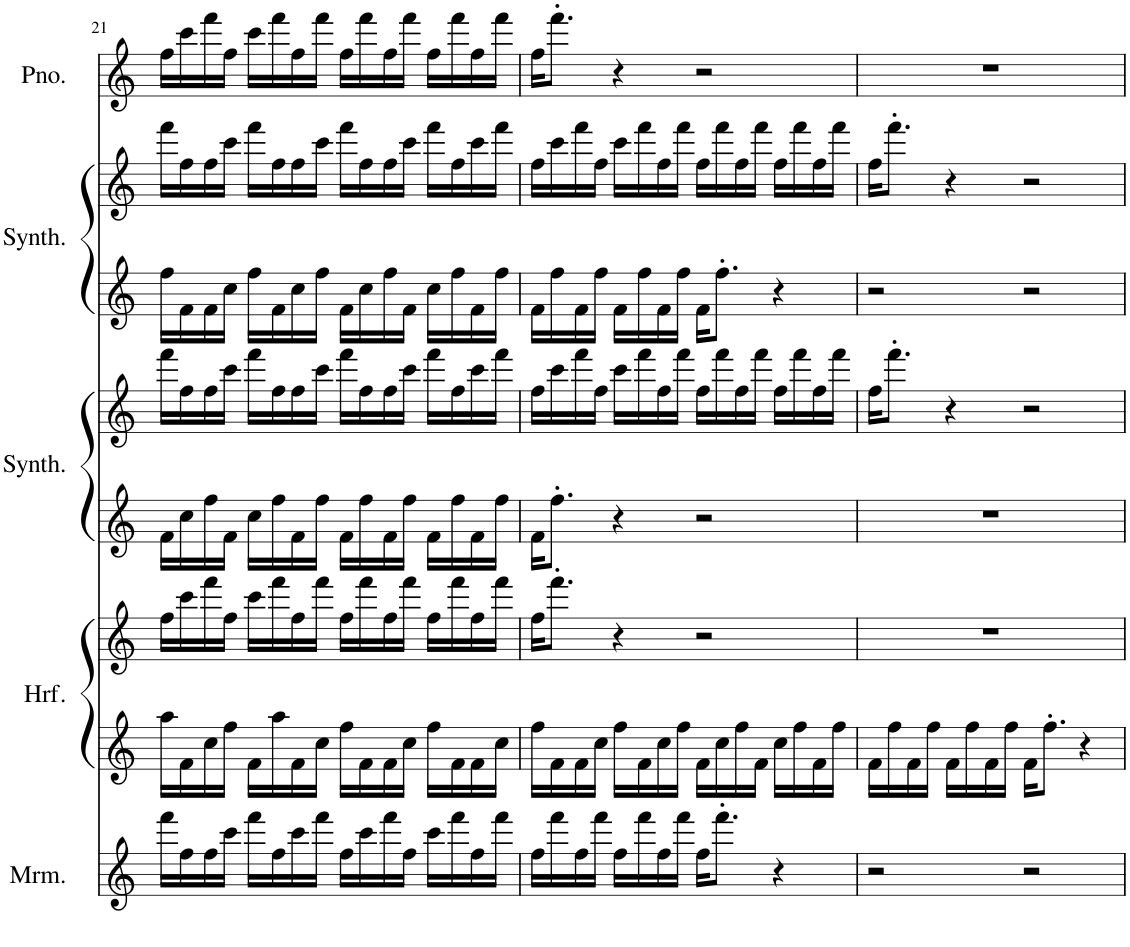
**kern	**kern	**kern	**kern	**kern	**kern	**kern	**kern
*part5	*part4	*part4	*part3	*part3	*part2	*part2	*part1
*staff8	*staff7	*staff6	*staff5	*staff4	*staff3	*staff2	*staff1
*I"Marimba	*I"Harfe	*	*I"String Synthesizer	*	*I"Atmosphere Synthesizer	*	*I"Piano
*I'Mrm.	*I'Hrf.	*	*I'Synth.	*	*I'Synth.	*	*I'Pno.
!!LO:PB:g=z
*clefG2	*clefG2	*clefG2	*clefG2	*clefG2	*clefG2	*clefG2	*clefG2
*k[]	*k[]	*k[]	*k[]	*k[]	*k[]	*k[]	*k[]
*M4/4	*M4/4	*M4/4	*M4/4	*M4/4	*M4/4	*M4/4	*M4/4
=21	=21	=21	=21	=21	=21	=21	=21
16fff\LL	16aa\LL	16ff\LL	16f\LL	16fff\LL	16ff\LL	16fff\LL	16ff\LL
16ff\	16f\	16ccc\	16cc\	16ff\	16f\	16ff\	16ccc\
16ff\	16cc\	16fff\	16ff\	16ff\	16f\	16ff\	16fff\
16ccc\JJ	16ff\JJ	16ff\JJ	16f\JJ	16ccc\JJ	16cc\JJ	16ccc\JJ	16ff\JJ
16fff\LL	16f\LL	16ccc\LL	16cc\LL	16fff\LL	16ff\LL	16fff\LL	16ccc\LL
16ff\	16aa\	16fff\	16ff\	16ff\	16f\	16ff\	16fff\
16ccc\	16f\	16ff\	16f\	16ff\	16cc\	16ff\	16ff\
16fff\JJ	16cc\JJ	16fff\JJ	16ff\JJ	16ccc\JJ	16ff\JJ	16ccc\JJ	16fff\JJ
16ff\LL	16ff\LL	16ff\LL	16f\LL	16fff\LL	16f\LL	16fff\LL	16ff\LL
16ccc\	16f\	16fff\	16ff\	16ff\	16cc\	16ff\	16fff\
16fff\	16f\	16ff\	16f\	16ff\	16ff\	16ff\	16ff\
16ff\JJ	16cc\JJ	16fff\JJ	16ff\JJ	16ccc\JJ	16f\JJ	16ccc\JJ	16fff\JJ
16ccc\LL	16ff\LL	16ff\LL	16f\LL	16fff\LL	16cc\LL	16fff\LL	16ff\LL
16fff\	16f\	16fff\	16ff\	16ff\	16ff\	16ff\	16fff\
16ff\	16f\	16ff\	16f\	16ccc\	16f\	16ccc\	16ff\
16fff\JJ	16cc\JJ	16fff\JJ	16ff\JJ	16fff\JJ	16ff\JJ	16fff\JJ	16fff\JJ
=22	=22	=22	=22	=22	=22	=22	=22
16ff\LL	16ff\LL	16ff\KL	16f\KL	16ff\LL	16f\LL	16ff\LL	16ff\KL
16fff\	16f\	8.fff'\J	8.ff'\J	16ccc\	16ff\	16ccc\	8.fff'\J
16ff\	16f\	.	.	16fff\	16f\	16fff\	.
16fff\JJ	16cc\JJ	.	.	16ff\JJ	16ff\JJ	16ff\JJ	.
16ff\LL	16ff\LL	4r	4r	16ccc\LL	16f\LL	16ccc\LL	4r
16fff\	16f\	.	.	16fff\	16ff\	16fff\	.
16ff\	16cc\	.	.	16ff\	16f\	16ff\	.
16fff\JJ	16ff\JJ	.	.	16fff\JJ	16ff\JJ	16fff\JJ	.
16ff\KL	16f\LL	2r	2r	16ff\LL	16f\KL	16ff\LL	2r
8.fff'\J	16cc\	.	.	16fff\	8.ff'\J	16fff\	.
.	16ff\	.	.	16ff\	.	16ff\	.
.	16f\JJ	.	.	16fff\JJ	.	16fff\JJ	.
4r	16cc\LL	.	.	16ff\LL	4r	16ff\LL	.
.	16ff\	.	.	16fff\	.	16fff\	.
.	16f\	.	.	16ff\	.	16ff\	.
.	16ff\JJ	.	.	16fff\JJ	.	16fff\JJ	.
=23	=23	=23	=23	=23	=23	=23	=23
2r	16f\LL	1r	1r	16ff\KL	2r	16ff\KL	1r
.	16ff\	.	.	8.fff'\J	.	8.fff'\J	.
.	16f\	.	.	.	.	.	.
.	16ff\JJ	.	.	.	.	.	.
.	16f\LL	.	.	4r	.	4r	.
.	16ff\	.	.	.	.	.	.
.	16f\	.	.	.	.	.	.
.	16ff\JJ	.	.	.	.	.	.
2r	16f\KL	.	.	2r	2r	2r	.
.	8.ff'\J	.	.	.	.	.	.
.	4r	.	.	.	.	.	.
=	=	=	=	=	=	=	=
*-	*-	*-	*-	*-	*-	*-	*-
